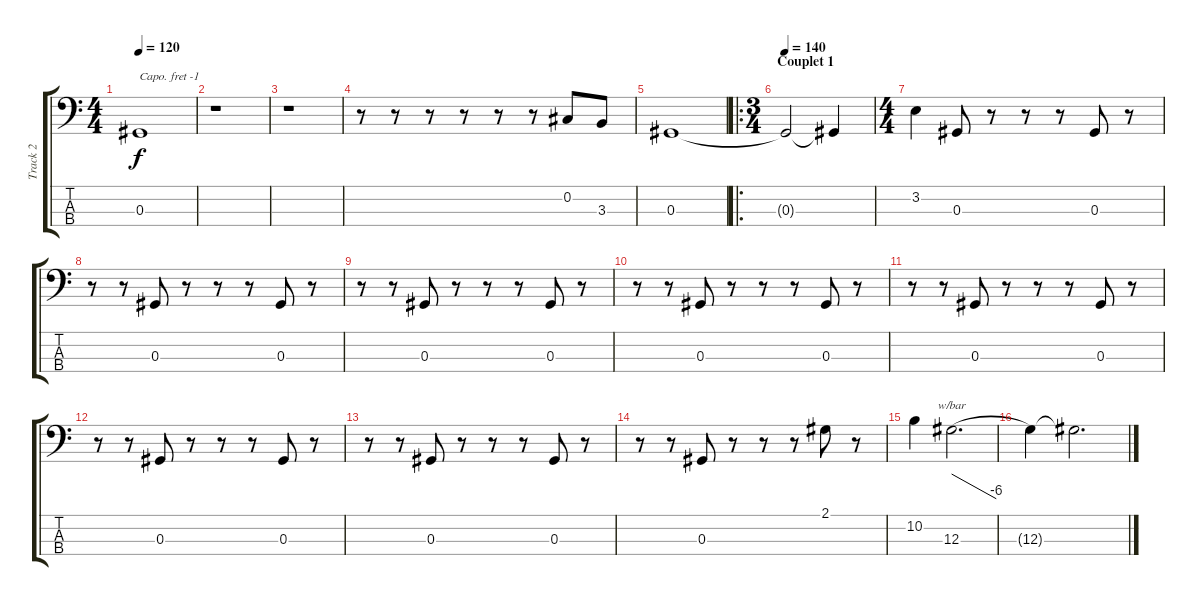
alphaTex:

\track ("Track 2" "Track 2") {instrument electricbassfinger}
\staff {score tabs}
\capo -1
\tuning (G2 D2 A1 E1) {hide}
\ts (4 4)
\tempo 120
\clef f4
\ks c
0.3.1{dy f} |
r.1 |
r.1 |
r.8 r.8 r.8 r.8 r.8 r.8 0.2.8 3.3.8 |
0.3.1 |
\ro
\ts (3 4)
\section ("" "Couplet 1")
\tempo 140
0.3{t}.2 0.3{t}.4 |
\ts (4 4)
3.2.4 0.3.8 r.8 r.8 r.8 0.3.8 r.8 |
r.8 r.8 0.3.8 r.8 r.8 r.8 0.3.8 r.8 |
r.8 r.8 0.3.8 r.8 r.8 r.8 0.3.8 r.8 |
r.8 r.8 0.3.8 r.8 r.8 r.8 0.3.8 r.8 |
r.8 r.8 0.3.8 r.8 r.8 r.8 0.3.8 r.8 |
r.8 r.8 0.3.8 r.8 r.8 r.8 0.3.8 r.8 |
r.8 r.8 0.3.8 r.8 r.8 r.8 0.3.8 r.8 |
r.8 r.8 0.3.8 r.8 r.8 r.8 2.1.8 r.8 |
10.2.4 12.3.2{d tbe (dive default 0 0 60 -24)} |
12.3{t}.4 12.3{t}.2{d}
